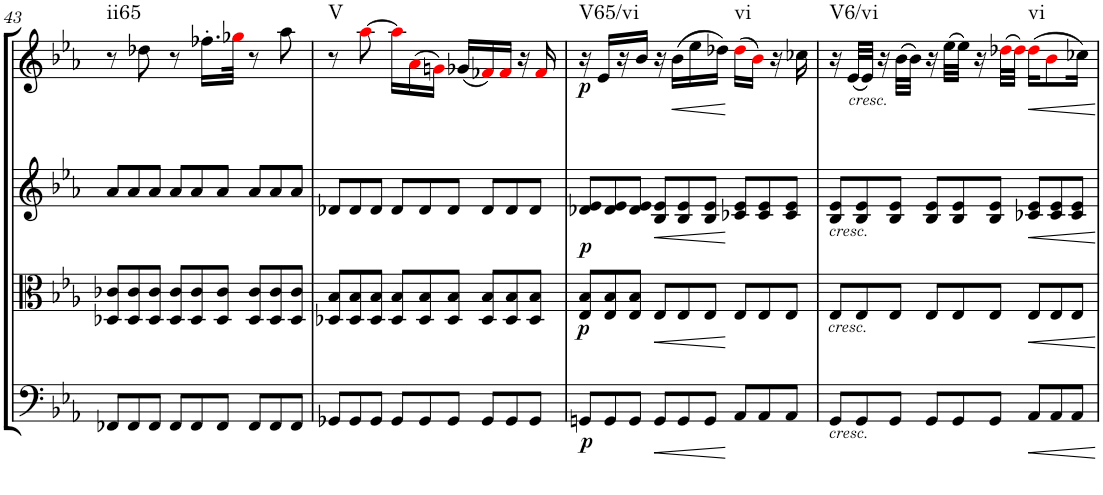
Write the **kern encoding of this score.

**kern	**dynam	**kern	**dynam	**kern	**dynam	**kern	**dynam	**harte
*part4	*part4	*part3	*part3	*part2	*part2	*part1	*part1	*part1
*staff4	*staff4	*staff3	*staff3	*staff2	*staff2	*staff1	*staff1	*
*I"Cello	*	*I"Viola	*	*I"2nd Violin	*	*I"1st Violin	*	*
*	*	*I'Vla	*	*I'Vln	*	*I'Vln	*	*
!!LO:PB:g=z
*clefF4	*	*clefC3	*	*clefG2	*	*clefG2	*	*
*k[b-e-a-]	*	*k[b-e-a-]	*	*k[b-e-a-]	*	*k[b-e-a-]	*	*
*E-:	*	*E-:	*	*E-:	*	*E-:	*	*
*M3/4	*	*M3/4	*	*M3/4	*	*M3/4	*	*
*Xtuplet	*	*Xtuplet	*	*Xtuplet	*	*	*	*
=43	=43	=43	=43	=43	=43	=43	=43	=43
!	!	!	!	!	!	!	!	!LO:H:kt=ii65
12FF-X/L	.	12D-X/ 12c-X/L	.	12a-/L	.	8r	.	N
12FF-/	.	12D-/ 12c-/	.	12a-/	.	.	.	.
.	.	.	.	.	.	8dd-X\	.	.
12FF-/J	.	12D-/ 12c-/J	.	12a-/J	.	.	.	.
12FF-/L	.	12D-/ 12c-/L	.	12a-/L	.	8r	.	.
12FF-/	.	12D-/ 12c-/	.	12a-/	.	.	.	.
.	.	.	.	.	.	16.ff-X'\LL	.	.
12FF-/J	.	12D-/ 12c-/J	.	12a-/J	.	.	.	.
.	.	.	.	.	.	32gg-Xi\JJk	.	.
12FF-/L	.	12D-/ 12c-/L	.	12a-/L	.	8r	.	.
12FF-/	.	12D-/ 12c-/	.	12a-/	.	.	.	.
.	.	.	.	.	.	8aa-\	.	.
12FF-/J	.	12D-/ 12c-/J	.	12a-/J	.	.	.	.
=44	=44	=44	=44	=44	=44	=44	=44	=44
!	!	!	!	!	!	!	!	!LO:H:kt=V
12GG-X/L	.	12D-X/ 12B-/L	.	12d-X/L	.	8r	.	N
12GG-/	.	12D-/ 12B-/	.	12d-/	.	.	.	.
.	.	.	.	.	.	[8aa-i\	.	.
12GG-/J	.	12D-/ 12B-/J	.	12d-/J	.	.	.	.
12GG-/L	.	12D-/ 12B-/L	.	12d-/L	.	16aa-i\LL]	.	.
.	.	.	.	.	.	(16a-i\	.	.
12GG-/	.	12D-/ 12B-/	.	12d-/	.	.	.	.
.	.	.	.	.	.	16gni\JJ)	.	.
12GG-/J	.	12D-/ 12B-/J	.	12d-/J	.	.	.	.
.	.	.	.	.	.	(16g-X/LL	.	.
12GG-/L	.	12D-/ 12B-/L	.	12d-/L	.	16f-Xi/)	.	.
.	.	.	.	.	.	16f-i/JJ	.	.
12GG-/	.	12D-/ 12B-/	.	12d-/	.	.	.	.
.	.	.	.	.	.	16r	.	.
12GG-/J	.	12D-/ 12B-/J	.	12d-/J	.	.	.	.
.	.	.	.	.	.	16f-i/	.	.
=45	=45	=45	=45	=45	=45	=45	=45	=45
!	!LO:DY:b	!	!LO:DY:a	!	!	!	!	!
!	!	!	!LO:DY:n=1:b	!	!	!	!LO:DY:b	!LO:H:kt=V65/vi
12GGn/L	p	12E-/ 12B-/L	p p	12d-X/ 12e-/L	.	16r	p	N
.	.	.	.	.	.	16e-/LL	.	.
12GG/	.	12E-/ 12B-/	.	12d-/ 12e-/	.	.	.	.
.	.	.	.	.	.	16r	.	.
12GG/J	.	12E-/ 12B-/J	.	12d-/ 12e-/J	.	.	.	.
.	.	.	.	.	.	16b-/JJ	.	.
!	!	!	!LO:HP:b	!	!LO:HP:b	!	!	!
12GG/L	.	12E-/L	<	12B-/ 12e-/L	<	16r	.	.
!	!	!	!	!	!	!	!LO:HP:b	!
.	.	.	.	.	.	(16b-\LL	<	.
12GG/	.	12E-/	.	12B-/ 12e-/	.	.	.	.
.	.	.	.	.	.	16ee-\	.	.
12GG/J	.	12E-/J	.	12B-/ 12e-/J	.	.	.	.
.	.	.	.	.	.	16dd-X\JJ)	.	.
!	!	!	!	!	!	!	!	!LO:H:kt=vi
12AA-/L	.	12E-/L	[	12c-X/ 12e-/L	[	(16dd-i\LL	[	N
.	.	.	.	.	.	16b-i\JJ)	.	.
12AA-/	.	12E-/	.	12c-/ 12e-/	.	.	.	.
.	.	.	.	.	.	16r	.	.
12AA-/J	.	12E-/J	.	12c-/ 12e-/J	.	.	.	.
.	.	.	.	.	.	16cc-X\	.	.
=46	=46	=46	=46	=46	=46	=46	=46	=46
!	!	!	!	!LO:TX:b:i:t=cresc.	!	!	!	!
!	!	!LO:TX:b:i:t=cresc.	!	!	!	!	!	!
!LO:TX:b:i:t=cresc.	!	!	!	!	!	!	!	!LO:H:kt=V6/vi
12GG/L	.	12E-/L	.	12B-/ 12e-/L	.	16r	.	N
!	!	!	!	!	!	!LO:TX:b:i:t=cresc.	!	!
.	.	.	.	.	.	(32e-/LLL	.	.
12GG/	.	12E-/	.	12B-/ 12e-/	.	.	.	.
.	.	.	.	.	.	32e-/JJJ)	.	.
.	.	.	.	.	.	16r	.	.
12GG/J	.	12E-/J	.	12B-/ 12e-/J	.	.	.	.
.	.	.	.	.	.	(32b-\LLL	.	.
.	.	.	.	.	.	32b-\JJJ)	.	.
12GG/L	.	12E-/L	.	12B-/ 12e-/L	.	16r	.	.
.	.	.	.	.	.	(32ee-\LLL	.	.
12GG/	.	12E-/	.	12B-/ 12e-/	.	.	.	.
.	.	.	.	.	.	32ee-\JJJ)	.	.
.	.	.	.	.	.	16r	.	.
12GG/J	.	12E-/J	.	12B-/ 12e-/J	.	.	.	.
.	.	.	.	.	.	(32dd-Xi\LLL	.	.
.	.	.	.	.	.	32dd-i\JJJ)	.	.
!	!	!	!	!	!	!	!	!LO:H:kt=vi
12AA-/L	.	12E-/L	.	12c-X/ 12e-/L	.	(16dd-i\KL	.	N
.	.	.	.	.	.	8b-i\	.	.
12AA-/	.	12E-/	.	12c-/ 12e-/	.	.	.	.
12AA-/J	.	12E-/J	.	12c-/ 12e-/J	.	.	.	.
.	.	.	.	.	.	16cc-X\Jk)	.	.
=	=	=	=	=	=	=	=	=
*-	*-	*-	*-	*-	*-	*-	*-	*-
